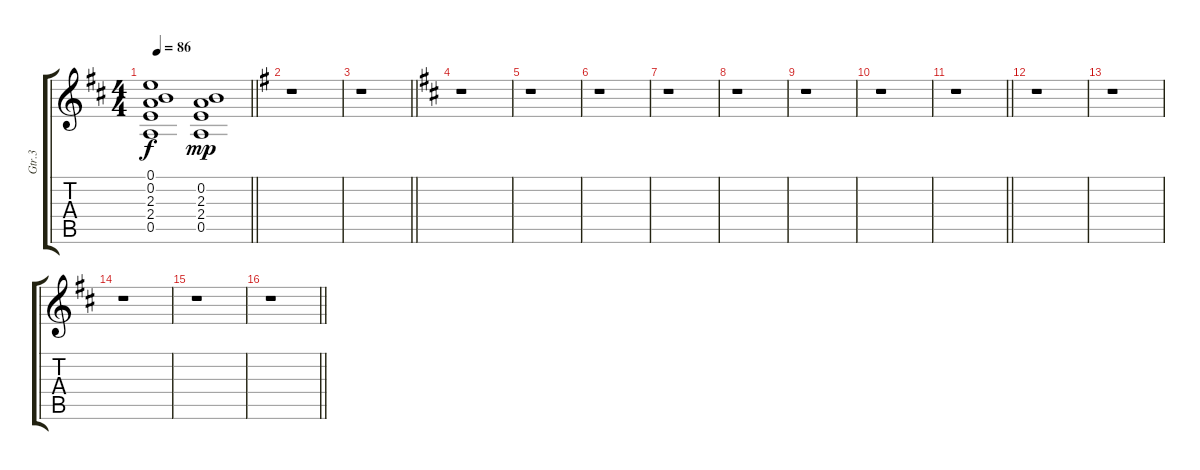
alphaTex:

\track ("Gtr.3" "Gtr.3") {instrument overdrivenguitar}
\staff {score tabs}
\tuning (E4 B3 G3 D3 A2 E2) {hide}
\ts (4 4)
\tempo 86
\clef g2
\barLineRight lightlight
\ks d
(0.1 0.2 2.3 2.4 0.5).1{dy f} (0.2 2.3 2.4 0.5).1{dy mp} |
\ks g
r.1 |
\barLineRight lightlight
r.1 |
\ks d
r.1 |
r.1 |
r.1 |
r.1 |
r.1 |
r.1 |
r.1 |
\barLineRight lightlight
r.1 |
r.1 |
r.1 |
r.1 |
r.1 |
\barLineRight lightlight
r.1
